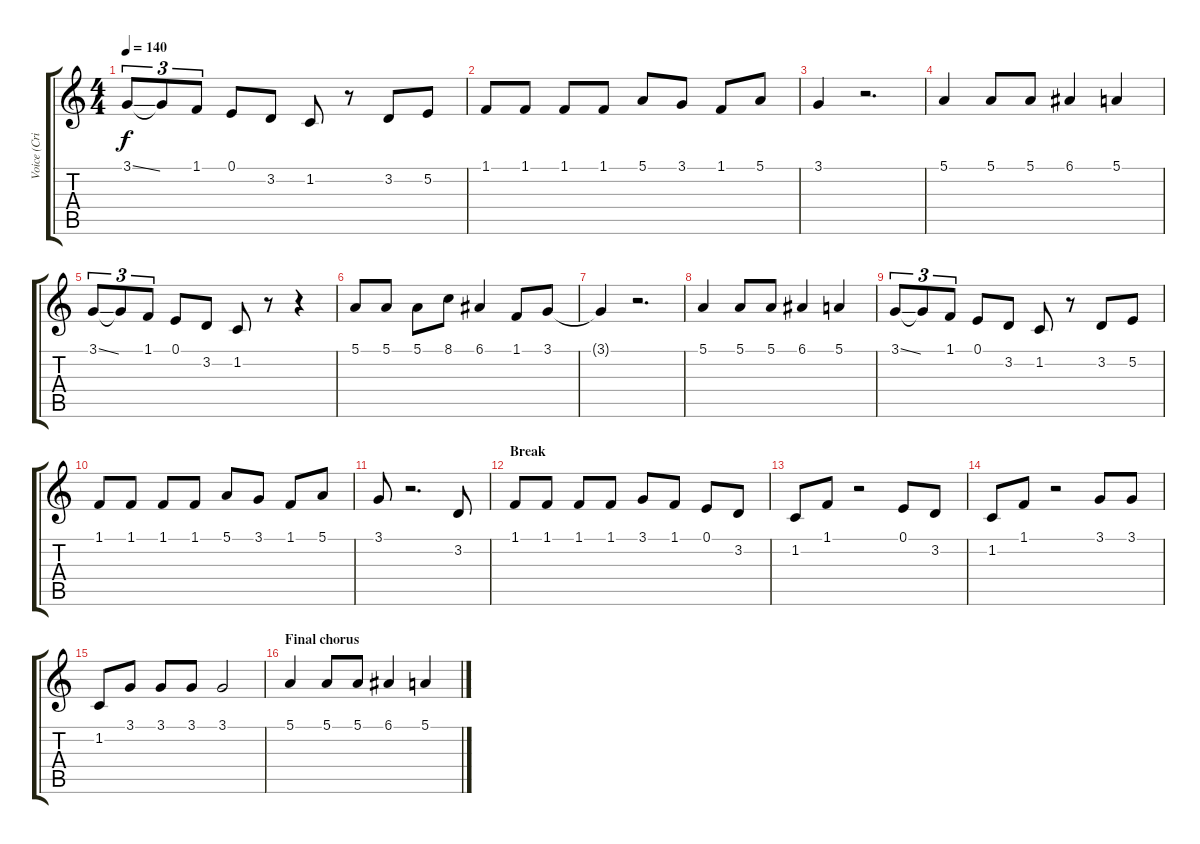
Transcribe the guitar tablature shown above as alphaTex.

\track ("Voice (Cristina D'Avena)" "Voice (Cri") {instrument lead1square}
\staff {score tabs}
\tuning (E4 B3 G3 D3 A2 E2) {hide}
\ts (4 4)
\tempo 140
\clef g2
\ks c
3.1{ss}.8{tu (3 2) dy f} 3.1{t}.8{tu (3 2)} 1.1.8{tu (3 2)} 0.1.8 3.2.8 1.2.8 r.8 3.2.8 5.2.8 |
1.1.8 1.1.8 1.1.8 1.1.8 5.1.8 3.1.8 1.1.8 5.1.8 |
3.1.4 r.2{d} |
5.1.4 5.1.8 5.1.8 6.1.4 5.1.4 |
3.1{ss}.8{tu (3 2)} 3.1{t}.8{tu (3 2)} 1.1.8{tu (3 2)} 0.1.8 3.2.8 1.2.8 r.8 r.4 |
5.1.8 5.1.8 5.1.8 8.1.8 6.1.4 1.1.8 3.1.8 |
3.1{t}.4 r.2{d} |
5.1.4 5.1.8 5.1.8 6.1.4 5.1.4 |
3.1{ss}.8{tu (3 2)} 3.1{t}.8{tu (3 2)} 1.1.8{tu (3 2)} 0.1.8 3.2.8 1.2.8 r.8 3.2.8 5.2.8 |
1.1.8 1.1.8 1.1.8 1.1.8 5.1.8 3.1.8 1.1.8 5.1.8 |
3.1.8 r.2{d} 3.2.8 |
\section ("" "Break")
1.1.8 1.1.8 1.1.8 1.1.8 3.1.8 1.1.8 0.1.8 3.2.8 |
1.2.8 1.1.8 r.2 0.1.8 3.2.8 |
1.2.8 1.1.8 r.2 3.1.8 3.1.8 |
1.2.8 3.1.8 3.1.8 3.1.8 3.1.2 |
\section ("" "Final chorus")
5.1.4 5.1.8 5.1.8 6.1.4 5.1.4
